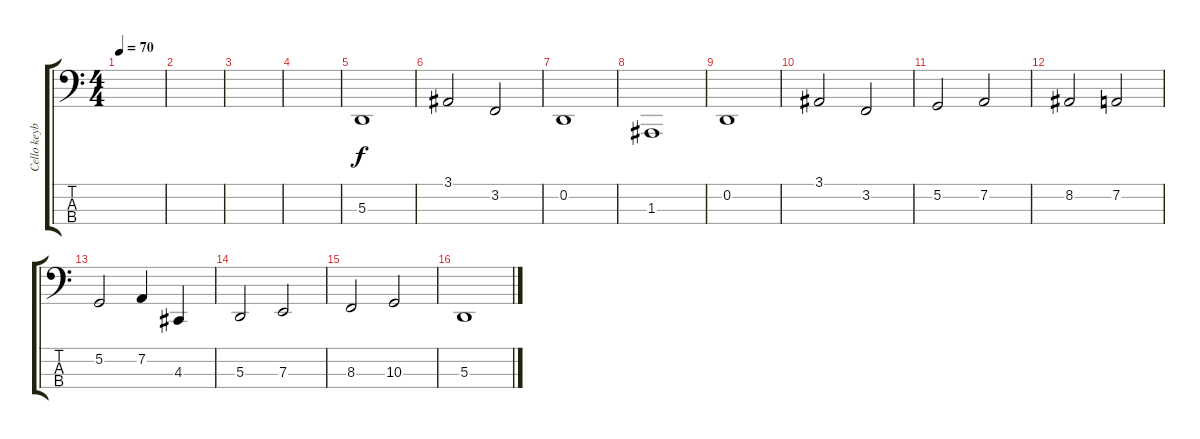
\track ("Cello keyboard fills" "Cello keyb") {instrument cello}
\staff {score tabs}
\tuning (G2 D2 A1 E1) {hide}
\ts (4 4)
\tempo 70
\clef f4
\ks c
|
|
|
|
5.3.1 |
3.1.2 3.2.2 |
0.2.1 |
1.3.1 |
0.2.1 |
3.1.2 3.2.2 |
5.2.2 7.2.2 |
8.2.2 7.2.2 |
5.2.2 7.2.4 4.3.4 |
5.3.2 7.3.2 |
8.3.2 10.3.2 |
5.3.1
